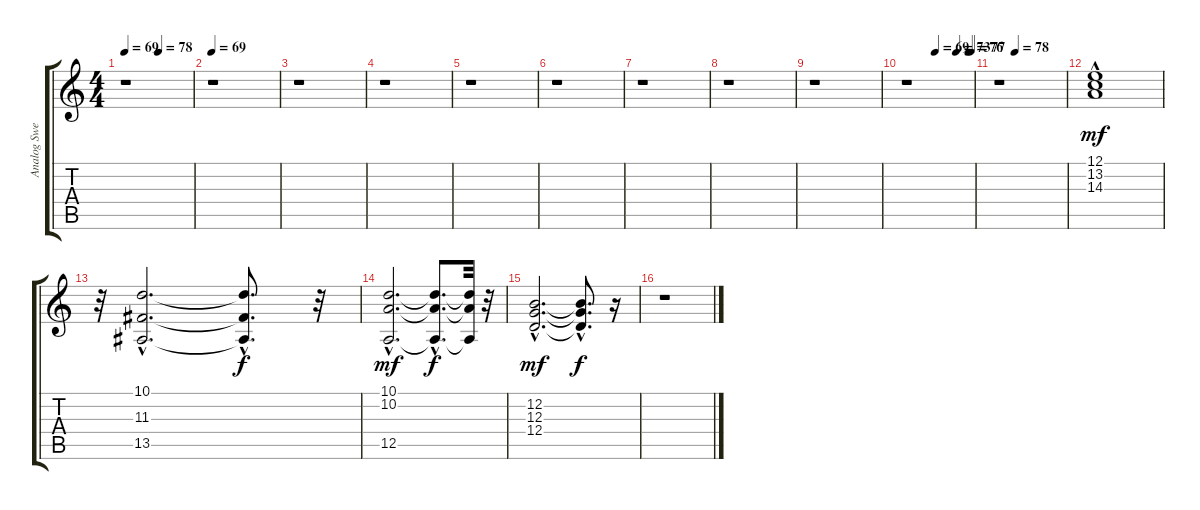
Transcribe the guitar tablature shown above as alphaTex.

\track ("Analog Sweep" "Analog Swe") {instrument pad8sweep}
\staff {score tabs}
\tuning (E4 B3 G3 D3 A2 E2) {hide}
\ts (4 4)
\tempo 69
\tempo (78 0.5)
\clef g2
\ks c
r.1{dy mf} |
\tempo 69
r.1 |
r.1 |
r.1 |
r.1 |
r.1 |
r.1 |
r.1 |
r.1 |
\tempo (69 0.4375)
\tempo (73 0.75)
\tempo (76 0.9375)
\tempo (77 0.96875)
r.1 |
\tempo (78 0.25)
r.1 |
(12.1 13.2{hac} 14.3{hac}).1{instrument pad8sweep} |
r.32 (10.1{hac} 11.3{hac} 13.5{hac}).2{d} (10.1{hac t} 11.3{t} 13.5{t}).8{d dy f} r.32 |
(10.1{hac} 10.2{hac} 12.5{hac}).2{d dy mf} (10.1{hac t} 10.2{hac t} 12.5{hac t}).8{d dy f} (10.1{t} 10.2{t} 12.5{t}).32 r.32 |
(12.2{hac} 12.3{hac} 12.4{hac}).2{d dy mf} (12.2{hac t} 12.3{hac t} 12.4{hac t}).8{d dy f} r.16 |
r.1
